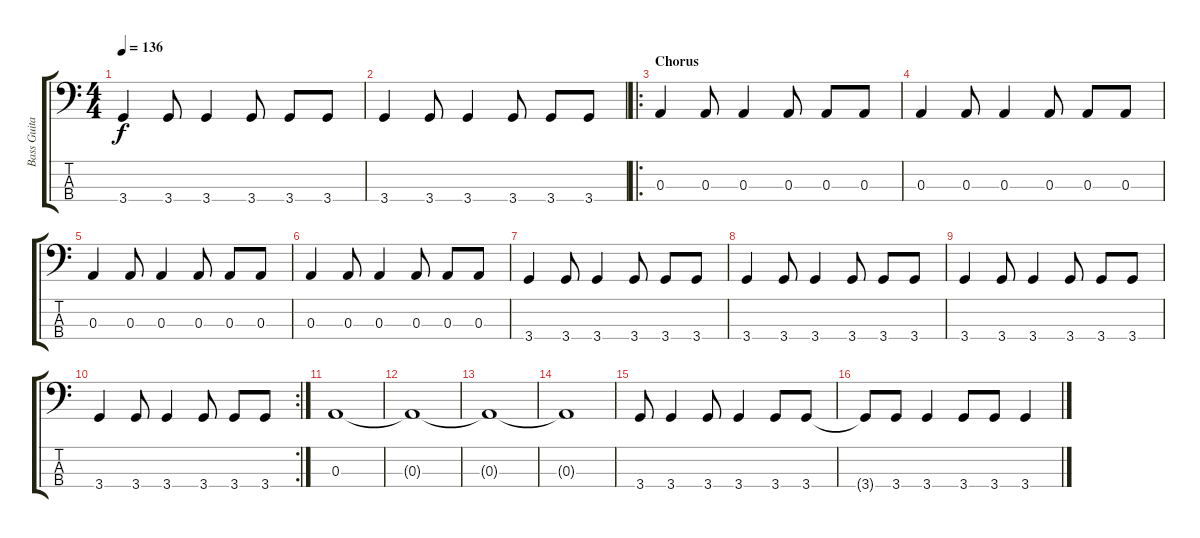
\track ("Bass Guitar" "Bass Guita") {instrument electricbassfinger}
\staff {score tabs}
\tuning (G2 D2 A1 E1) {hide}
\ts (4 4)
\tempo 136
\clef f4
\ks c
3.4.4{dy f} 3.4.8 3.4.4 3.4.8 3.4.8 3.4.8 |
3.4.4 3.4.8 3.4.4 3.4.8 3.4.8 3.4.8 |
\ro
\section ("" "Chorus")
0.3.4 0.3.8 0.3.4 0.3.8 0.3.8 0.3.8 |
0.3.4 0.3.8 0.3.4 0.3.8 0.3.8 0.3.8 |
0.3.4 0.3.8 0.3.4 0.3.8 0.3.8 0.3.8 |
0.3.4 0.3.8 0.3.4 0.3.8 0.3.8 0.3.8 |
3.4.4 3.4.8 3.4.4 3.4.8 3.4.8 3.4.8 |
3.4.4 3.4.8 3.4.4 3.4.8 3.4.8 3.4.8 |
3.4.4 3.4.8 3.4.4 3.4.8 3.4.8 3.4.8 |
\rc 2
3.4.4 3.4.8 3.4.4 3.4.8 3.4.8 3.4.8 |
0.3.1 |
0.3{t}.1 |
0.3{t}.1 |
0.3{t}.1 |
3.4.8 3.4.4 3.4.8 3.4.4 3.4.8 3.4.8 |
3.4{t}.8 3.4.8 3.4.4 3.4.8 3.4.8 3.4.4
